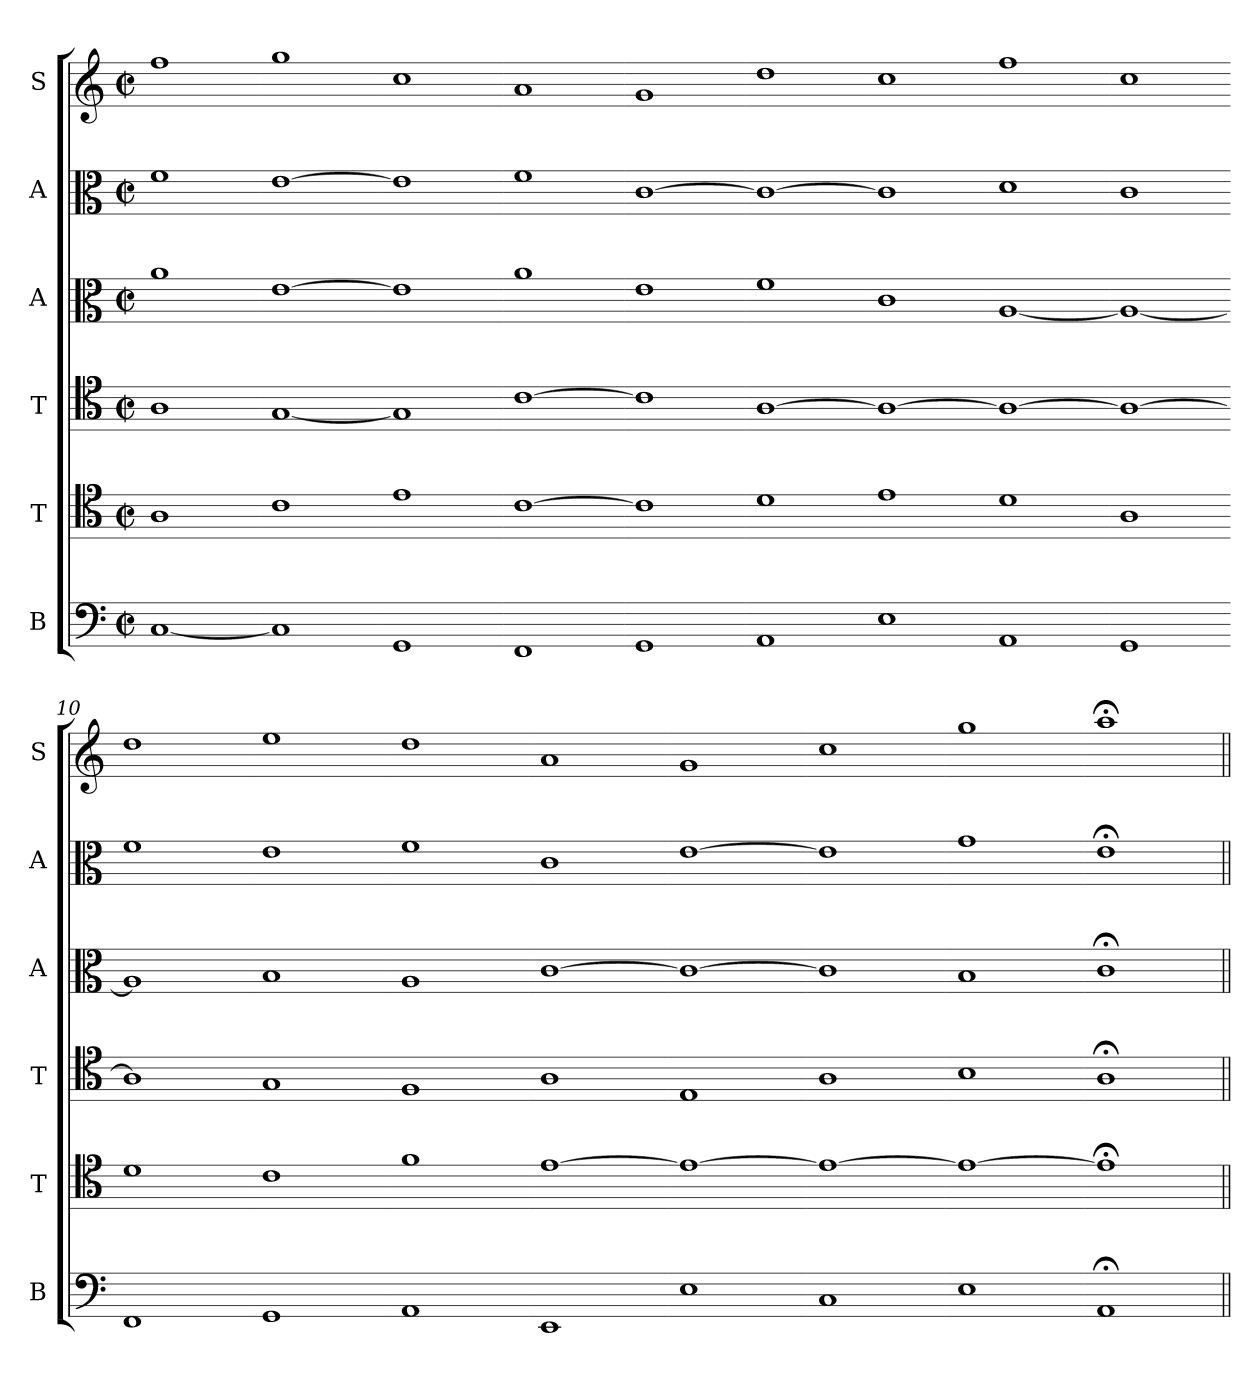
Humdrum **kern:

**kern	**kern	**kern	**kern	**kern	**kern
*part6	*part5	*part4	*part3	*part2	*part1
*staff6	*staff5	*staff4	*staff3	*staff2	*staff1
*I"B	*I"T	*I"T	*I"A	*I"A	*I"S
*I'B	*I'T	*I'T	*I'A	*I'A	*I'S
*clefF4	*clefC4	*clefC4	*clefC3	*clefC3	*clefG2
*k[]	*k[]	*k[]	*k[]	*k[]	*k[]
*M2/2	*M2/2	*M2/2	*M2/2	*M2/2	*M2/2
*met(c|)	*met(c|)	*met(c|)	*met(c|)	*met(c|)	*met(c|)
*MM208	*MM208	*MM208	*MM208	*MM208	*MM208
=1	=1	=1	=1	=1	=1
[1C	1A	1A	1a	1f	1ff
=2-	=2-	=2-	=2-	=2-	=2-
1C]	1c	[1G	[1e	[1e	1gg
=3-	=3-	=3-	=3-	=3-	=3-
1GG	1e	1G]	1e]	1e]	1cc
=4-	=4-	=4-	=4-	=4-	=4-
1FF	[1c	[1c	1a	1f	1a
=5-	=5-	=5-	=5-	=5-	=5-
1GG	1c]	1c]	1e	[1c	1g
=6-	=6-	=6-	=6-	=6-	=6-
1AA	1d	[1A	1f	1c_	1dd
=7-	=7-	=7-	=7-	=7-	=7-
1E	1e	1A_	1c	1c]	1cc
=8-	=8-	=8-	=8-	=8-	=8-
1AA	1d	1A_	[1A	1d	1ff
=9-	=9-	=9-	=9-	=9-	=9-
1GG	1A	1A_	1A_	1c	1cc
=10-	=10-	=10-	=10-	=10-	=10-
1FF	1d	1A]	1A]	1f	1dd
=11-	=11-	=11-	=11-	=11-	=11-
1GG	1c	1G	1B	1e	1ee
=12-	=12-	=12-	=12-	=12-	=12-
1AA	1f	1F	1A	1f	1dd
=13-	=13-	=13-	=13-	=13-	=13-
1EE	[1e	1A	[1c	1c	1a
=14-	=14-	=14-	=14-	=14-	=14-
1E	1e_	1E	1c_	[1e	1g
=15-	=15-	=15-	=15-	=15-	=15-
1C	1e_	1A	1c]	1e]	1cc
=16-	=16-	=16-	=16-	=16-	=16-
1E	1e_	1B	1B	1g	1gg
=17-	=17-	=17-	=17-	=17-	=17-
1AA;<	1e;<]	1A;<	1c;<	1e;	1aa;<
=||	=||	=||	=||	=||	=||
*-	*-	*-	*-	*-	*-
